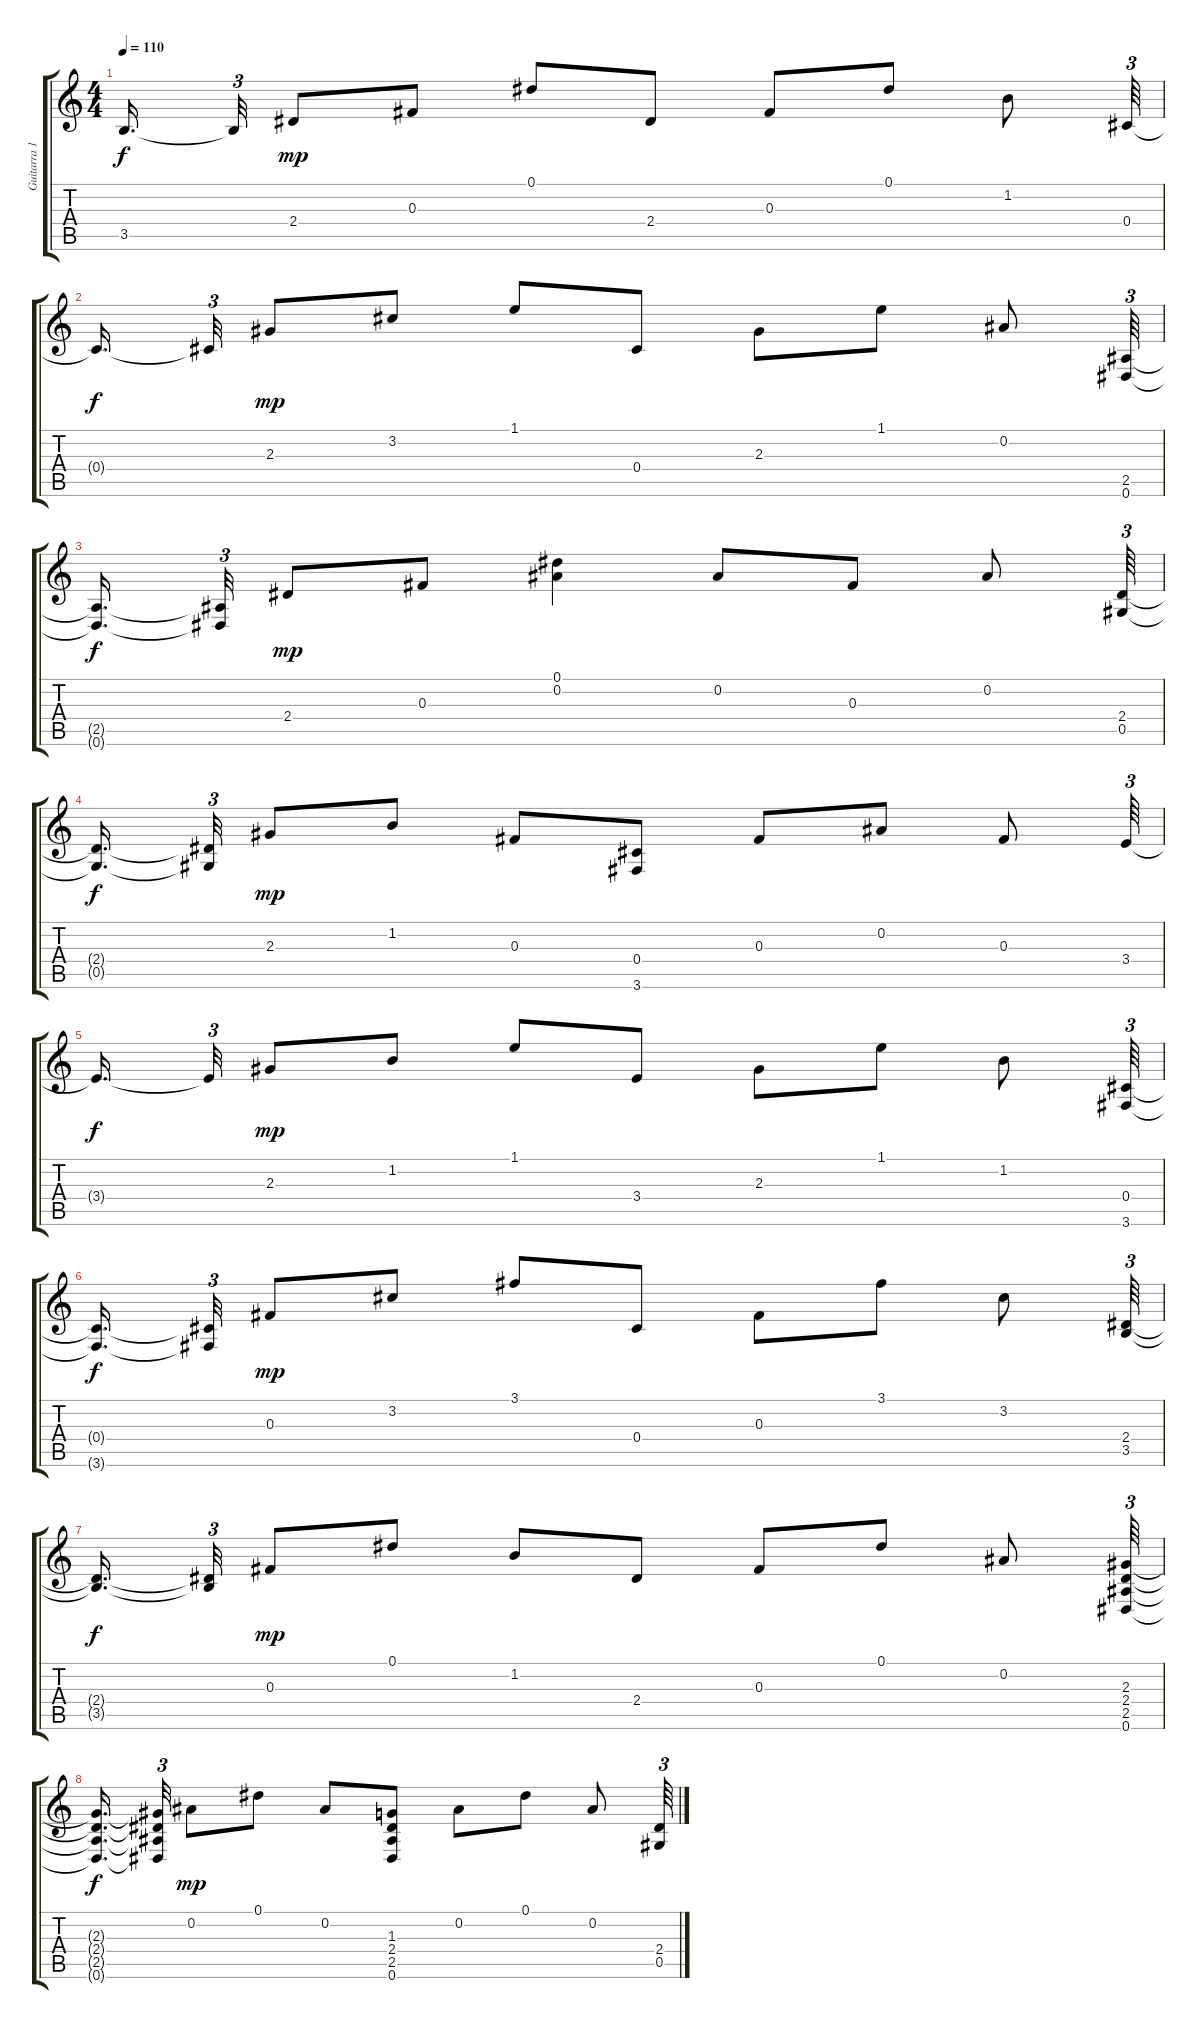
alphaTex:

\track ("Guitarra 1" "Guitarra 1") {instrument acousticguitarsteel}
\staff {score tabs}
\tuning (Eb4 Bb3 Gb3 Db3 Ab2 Eb2) {hide}
\ts (4 4)
\tempo 110
\clef g2
\ks c
3.5{t}.16{d dy f beam splitsecondary} 3.5{t}.32{tu (3 2)} 2.4.8{dy mp} 0.3.8 0.1.8 2.4.8 0.3.8 0.1.8 1.2.8 0.4.64{tu (3 2)} |
0.4{t}.16{d dy f beam splitsecondary} 0.4{t}.32{tu (3 2)} 2.3.8{dy mp} 3.2.8 1.1.8 0.4.8 2.3.8 1.1.8 0.2.8 (2.5 0.6).64{tu (3 2)} |
(2.5{t} 0.6{t}).16{d dy f beam splitsecondary} (2.5{t} 0.6{t}).32{tu (3 2)} 2.4.8{dy mp} 0.3.8 (0.1 0.2).4 0.2.8 0.3.8 0.2.8 (2.4 0.5).64{tu (3 2)} |
(2.4{t} 0.5{t}).16{d dy f beam splitsecondary} (2.4{t} 0.5{t}).32{tu (3 2)} 2.3.8{dy mp} 1.2.8 0.3.8 (0.4 3.6).8 0.3.8 0.2.8 0.3.8 3.4.64{tu (3 2)} |
3.4{t}.16{d dy f beam splitsecondary} 3.4{t}.32{tu (3 2)} 2.3.8{dy mp} 1.2.8 1.1.8 3.4.8 2.3.8 1.1.8 1.2.8 (0.4 3.6).64{tu (3 2)} |
(0.4{t} 3.6{t}).16{d dy f beam splitsecondary} (0.4{t} 3.6{t}).32{tu (3 2)} 0.3.8{dy mp} 3.2.8 3.1.8 0.4.8 0.3.8 3.1.8 3.2.8 (2.4 3.5).64{tu (3 2)} |
(2.4{t} 3.5{t}).16{d dy f beam splitsecondary} (2.4{t} 3.5{t}).32{tu (3 2)} 0.3.8{dy mp} 0.1.8 1.2.8 2.4.8 0.3.8 0.1.8 0.2.8 (2.3 2.4 2.5 0.6).64{tu (3 2)} |
(2.3{t} 2.4{t} 2.5{t} 0.6{t}).16{d dy f beam splitsecondary} (2.3{t} 2.4{t} 2.5{t} 0.6{t}).32{tu (3 2)} 0.2.8{dy mp} 0.1.8 0.2.8 (1.3 2.4 2.5 0.6).8 0.2.8 0.1.8 0.2.8 (2.4 0.5).64{tu (3 2)}
